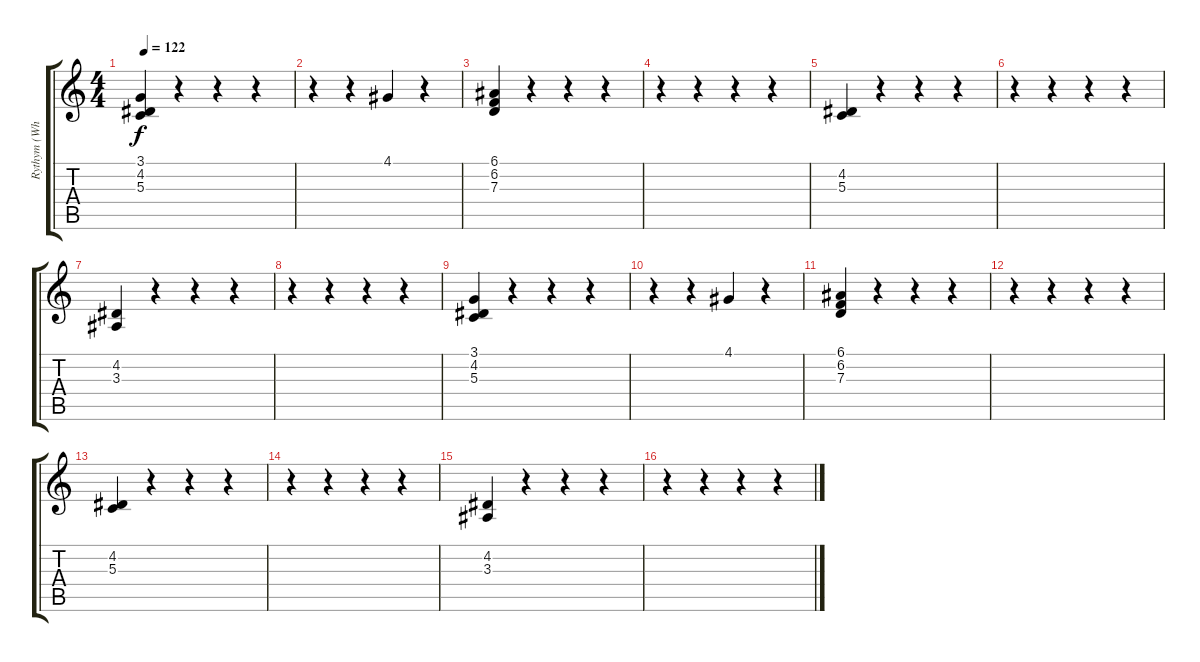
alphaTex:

\track ("Rythym (Whistle)" "Rythym (Wh") {instrument whistle}
\staff {score tabs}
\tuning (E4 B3 G3 D3 A2 E2) {hide}
\ts (4 4)
\tempo 122
\clef g2
\ks c
(3.1 4.2 5.3).4{dy f} r.4 r.4 r.4 |
r.4 r.4 4.1.4 r.4 |
(6.1 6.2 7.3).4 r.4 r.4 r.4 |
r.4 r.4 r.4 r.4 |
(4.2 5.3).4 r.4 r.4 r.4 |
r.4 r.4 r.4 r.4 |
(4.2 3.3).4 r.4 r.4 r.4 |
r.4 r.4 r.4 r.4 |
(3.1 4.2 5.3).4 r.4 r.4 r.4 |
r.4 r.4 4.1.4 r.4 |
(6.1 6.2 7.3).4 r.4 r.4 r.4 |
r.4 r.4 r.4 r.4 |
(4.2 5.3).4 r.4 r.4 r.4 |
r.4 r.4 r.4 r.4 |
(4.2 3.3).4 r.4 r.4 r.4 |
r.4 r.4 r.4 r.4
